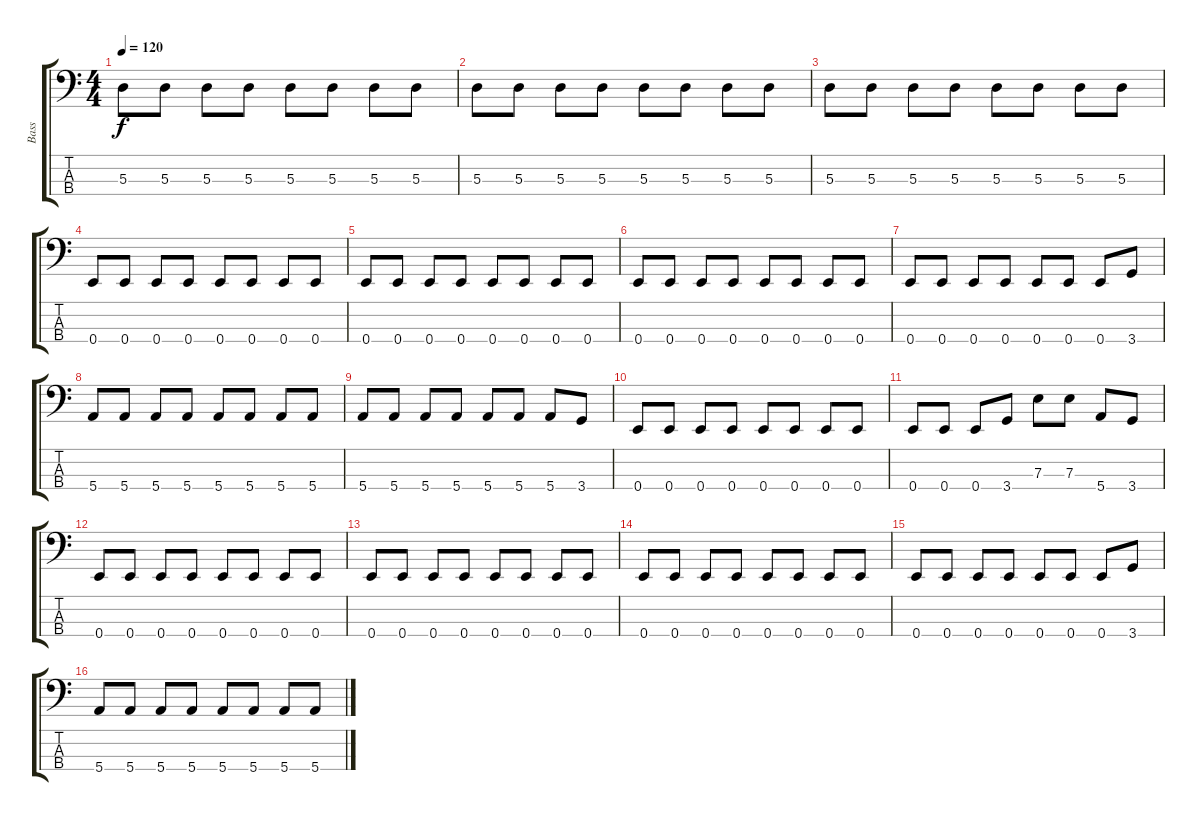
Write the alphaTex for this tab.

\track ("Bass" "Bass") {instrument electricbassfinger}
\staff {score tabs}
\tuning (G2 D2 A1 E1) {hide}
\ts (4 4)
\tempo 120
\clef f4
\ks c
5.3.8{dy f} 5.3.8 5.3.8 5.3.8 5.3.8 5.3.8 5.3.8 5.3.8 |
5.3.8 5.3.8 5.3.8 5.3.8 5.3.8 5.3.8 5.3.8 5.3.8 |
5.3.8 5.3.8 5.3.8 5.3.8 5.3.8 5.3.8 5.3.8 5.3.8 |
0.4.8 0.4.8 0.4.8 0.4.8 0.4.8 0.4.8 0.4.8 0.4.8 |
0.4.8 0.4.8 0.4.8 0.4.8 0.4.8 0.4.8 0.4.8 0.4.8 |
0.4.8 0.4.8 0.4.8 0.4.8 0.4.8 0.4.8 0.4.8 0.4.8 |
0.4.8 0.4.8 0.4.8 0.4.8 0.4.8 0.4.8 0.4.8 3.4.8 |
5.4.8 5.4.8 5.4.8 5.4.8 5.4.8 5.4.8 5.4.8 5.4.8 |
5.4.8 5.4.8 5.4.8 5.4.8 5.4.8 5.4.8 5.4.8 3.4.8 |
0.4.8 0.4.8 0.4.8 0.4.8 0.4.8 0.4.8 0.4.8 0.4.8 |
0.4.8 0.4.8 0.4.8 3.4.8 7.3.8 7.3.8 5.4.8 3.4.8 |
0.4.8 0.4.8 0.4.8 0.4.8 0.4.8 0.4.8 0.4.8 0.4.8 |
0.4.8 0.4.8 0.4.8 0.4.8 0.4.8 0.4.8 0.4.8 0.4.8 |
0.4.8 0.4.8 0.4.8 0.4.8 0.4.8 0.4.8 0.4.8 0.4.8 |
0.4.8 0.4.8 0.4.8 0.4.8 0.4.8 0.4.8 0.4.8 3.4.8 |
5.4.8 5.4.8 5.4.8 5.4.8 5.4.8 5.4.8 5.4.8 5.4.8
